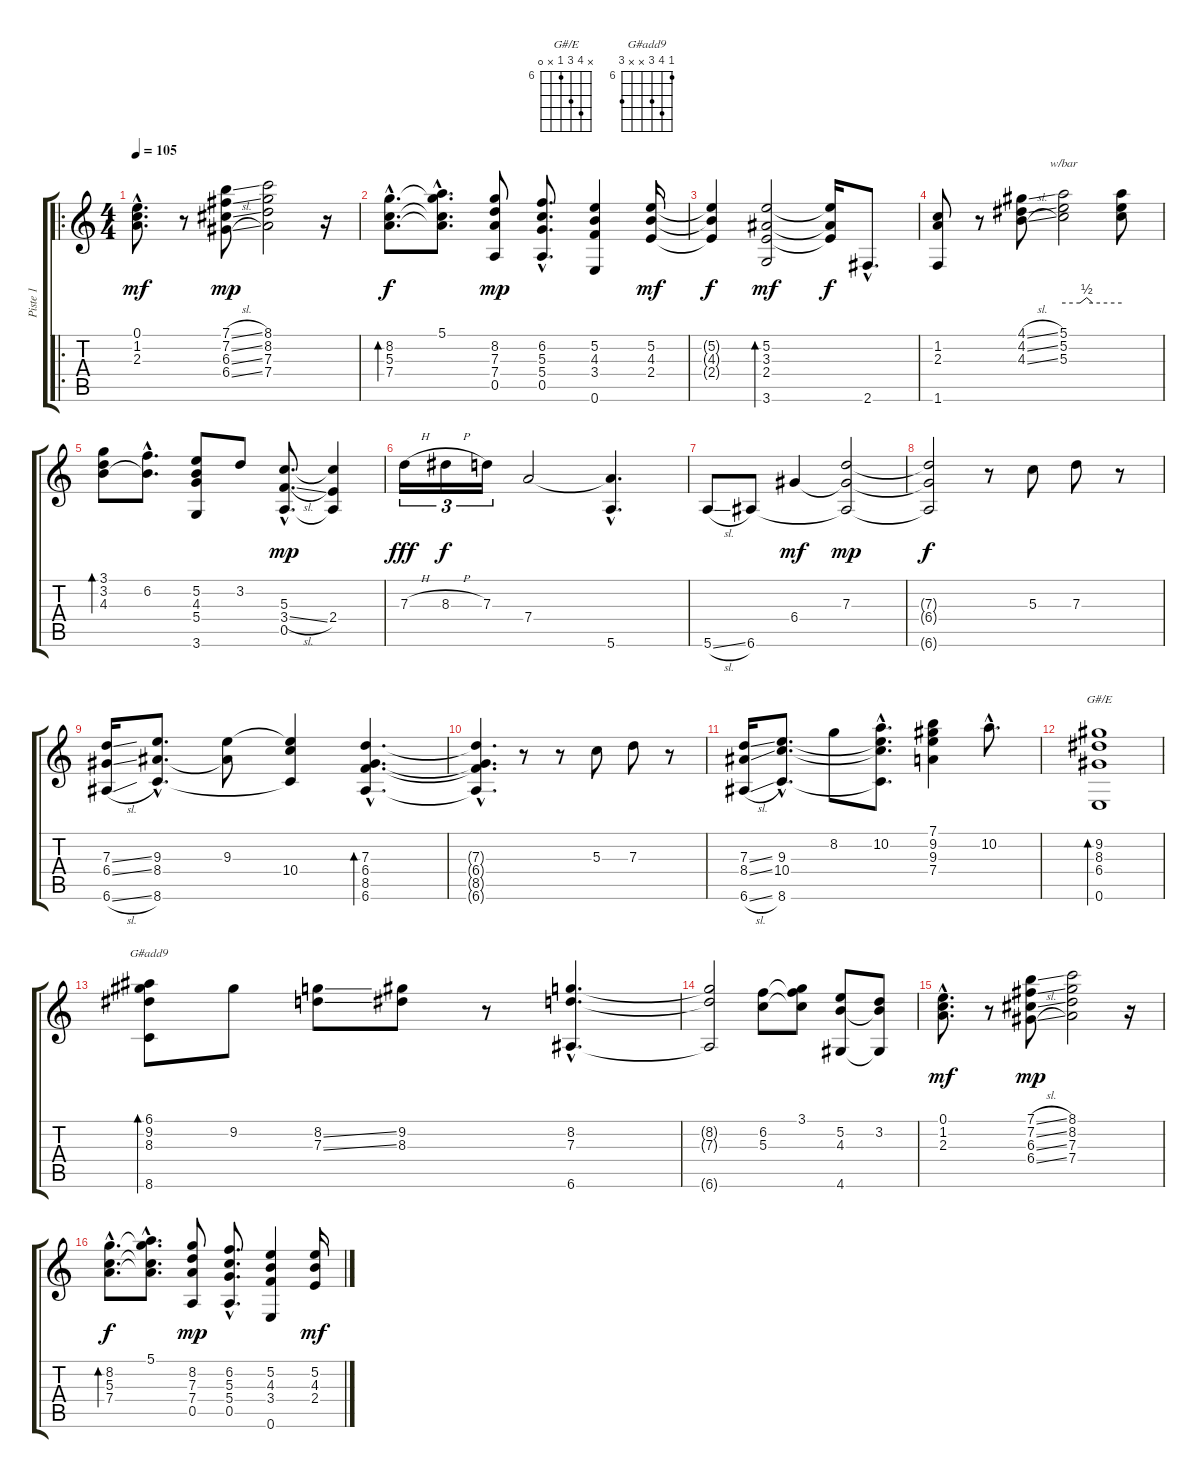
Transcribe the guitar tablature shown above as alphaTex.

\track ("Piste 1" "Piste 1") {instrument electricguitarjazz}
\staff {score tabs}
\tuning (E4 B3 G3 D3 A2 E2) {hide}
\chord ("G#/E" x 9 8 6 x 0) {firstfret 6}
\chord ("G#add9" 6 9 8 x x 8) {firstfret 6}
\ro
\ts (4 4)
\tempo 105
\clef g2
\ks c
(0.1{hac} 1.2{hac} 2.3{hac}).8{d dy mf instrument electricguitarjazz} r.8 (7.1{sl} 7.2{sl} 6.3{sl} 6.4{sl}).8{dy mp} (8.1 8.2 7.3 7.4).2 r.16 |
(8.2{hac} 5.3{hac} 7.4{hac}).8{d bd 240 dy f} (5.1{hac} 8.2{hac t} 5.3{hac t} 7.4{hac t}).8{d} (8.2 7.3 7.4 0.5).8{dy mp} (6.2{hac} 5.3{hac} 5.4{hac} 0.5{hac}).8{d} (5.2 4.3 3.4 0.6).4 (5.2 4.3 2.4).16{dy mf} |
(5.2{t} 4.3{t} 2.4{t}).4{dy f} (5.2 3.3 2.4 3.6).2{bd 240 dy mf} (5.2{t} 3.3{t} 2.4{t}).16{dy f} 2.6{hac}.8{d} |
(1.2 2.3 1.6).8 r.8 (4.1{sl} 4.2{sl} 4.3{sl}).8 (5.1 5.2 5.3).2{tbe (custom default 0 0 17 0 24 2 30 0 60 0)} (5.1{t} 5.2{t} 5.3{t}).8 |
(3.1 3.2 4.3).8{bd 240} (6.2{hac} 4.3{hac t}).8{d} (5.2 4.3 5.4 3.6).8 3.2.8 (5.3{hac} 3.4{sl hac} 0.5{hac}).8{d dy mp} (5.3{t} 2.4 0.5{t}).4 |
7.3{h}.16{tu (3 2) dy fff} 8.3{h}.16{tu (3 2) dy f} 7.3.16{tu (3 2)} 7.4.2 (7.4{hac t} 5.6{hac}).4{d} |
5.6{sl}.8 6.6.8 6.4.4{dy mf} (7.3 6.4{t} 6.6{t}).2{dy mp} |
(7.3{t} 6.4{t} 6.6{t}).2{dy f} r.8 5.3.8 7.3.8 r.8 |
(7.3{ss} 6.4{ss} 6.6{sl}).16 (9.3{hac} 8.4{hac} 8.6{hac}).8{d} (9.3 8.4{t}).8 (9.3{t} 10.4 8.6{t}).4 (7.3{hac} 6.4{hac} 8.5{hac} 6.6{hac}).4{d bd 240} |
(7.3{hac t} 6.4{hac t} 8.5{hac t} 6.6{hac t}).4{d} r.8 r.8 5.3.8 7.3.8 r.8 |
(7.3{ss} 8.4{ss} 6.6{sl}).16 (9.3{hac} 10.4{hac} 8.6{hac}).8{d} 8.2.8 (10.2{hac} 9.3{hac t} 10.4{hac t} 8.6{hac t}).8{d} (7.1 9.2 9.3 7.4).4 10.2{hac}.8{d} |
(9.2 8.3 6.4 0.6).1{bd 240 ch "G#/E"} |
(6.1 9.2 8.3 8.6).8{bd 240 ch "G#add9"} 9.2.8 (8.2{ss} 7.3{ss}).8 (9.2 8.3).8 r.8 (8.2{hac} 7.3{hac} 6.6{hac}).4{d} |
(8.2{t} 7.3{t} 6.6{t}).2 (6.2 5.3).8 (3.1 6.2{t} 5.3{t}).8 (5.2 4.3 4.6).8 (3.2 4.3{t} 4.6{t}).8 |
(0.1{hac} 1.2{hac} 2.3{hac}).8{d dy mf} r.8 (7.1{sl} 7.2{sl} 6.3{sl} 6.4{sl}).8{dy mp} (8.1 8.2 7.3 7.4).2 r.16 |
(8.2{hac} 5.3{hac} 7.4{hac}).8{d bd 240 dy f} (5.1{hac} 8.2{hac t} 5.3{hac t} 7.4{hac t}).8{d} (8.2 7.3 7.4 0.5).8{dy mp} (6.2{hac} 5.3{hac} 5.4{hac} 0.5{hac}).8{d} (5.2 4.3 3.4 0.6).4 (5.2 4.3 2.4).16{dy mf}
